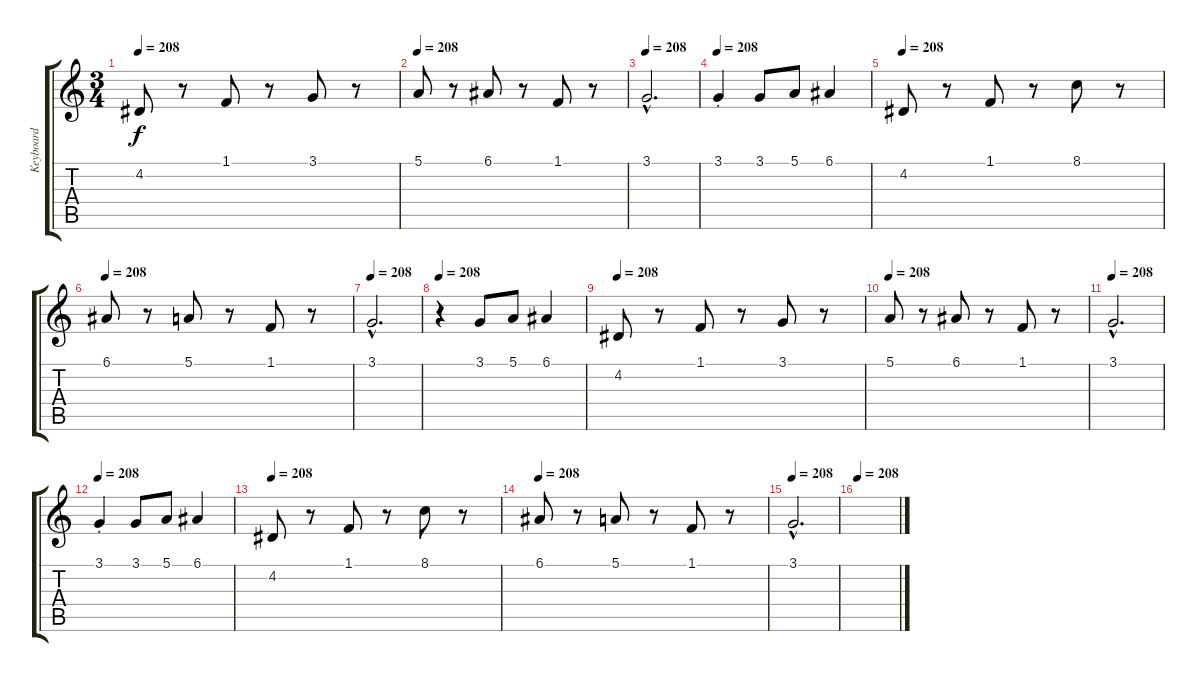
\track ("Keyboard" "Keyboard") {instrument stringensemble1}
\staff {score tabs}
\tuning (E4 B3 G3 D3 A2 D2) {hide}
\ts (3 4)
\tempo 208
\clef g2
\ks c
4.2.8{dy f} r.8 1.1.8 r.8 3.1.8 r.8 |
\tempo 208
5.1.8 r.8 6.1.8 r.8 1.1.8 r.8 |
\tempo 208
3.1{hac}.2{d} |
\tempo 208
3.1{st}.4 3.1.8 5.1.8 6.1.4 |
\tempo 208
4.2.8 r.8 1.1.8 r.8 8.1.8 r.8 |
\tempo 208
6.1.8 r.8 5.1.8 r.8 1.1.8 r.8 |
\tempo 208
3.1{hac}.2{d} |
\tempo 208
r.4 3.1.8 5.1.8 6.1.4 |
\tempo 208
4.2.8 r.8 1.1.8 r.8 3.1.8 r.8 |
\tempo 208
5.1.8 r.8 6.1.8 r.8 1.1.8 r.8 |
\tempo 208
3.1{hac}.2{d} |
\tempo 208
3.1{st}.4 3.1.8 5.1.8 6.1.4 |
\tempo 208
4.2.8 r.8 1.1.8 r.8 8.1.8 r.8 |
\tempo 208
6.1.8 r.8 5.1.8 r.8 1.1.8 r.8 |
\tempo 208
3.1{hac}.2{d} |
\tempo 208
